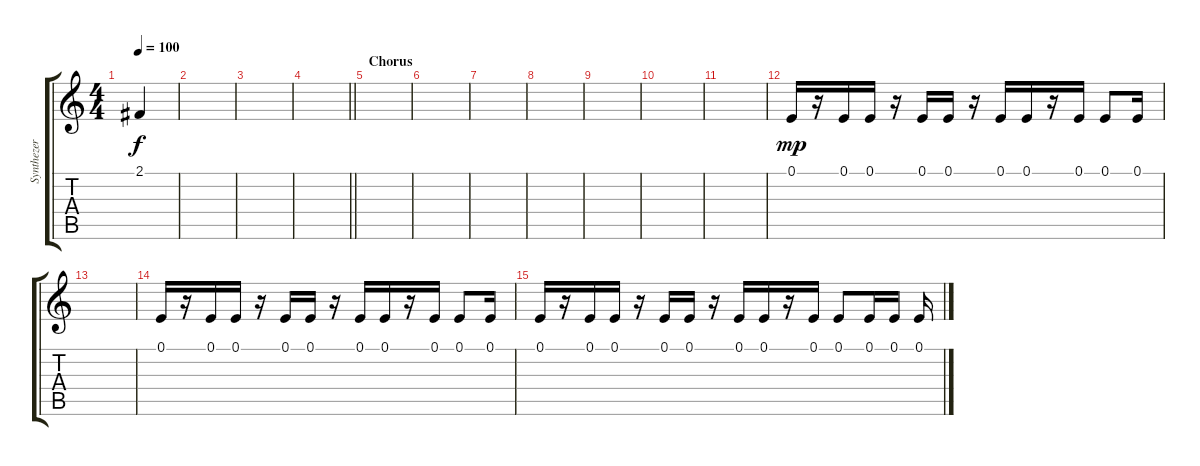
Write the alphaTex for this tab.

\track ("Synthezer" "Synthezer") {instrument electricpiano1}
\staff {score tabs}
\tuning (E4 B3 G3 D3 A2 E2) {hide}
\ts (4 4)
\tempo 100
\clef g2
\ks c
2.1{t}.4{dy f} |
|
|
\barLineRight lightlight
|
\section ("" "Chorus")
|
|
|
|
|
|
|
0.1.16{dy mp} r.16 0.1.16 0.1.16 r.16 0.1.16 0.1.16 r.16 0.1.16 0.1.16 r.16 0.1.16 0.1.8 0.1.16 |
|
0.1.16 r.16 0.1.16 0.1.16 r.16 0.1.16 0.1.16 r.16 0.1.16 0.1.16 r.16 0.1.16 0.1.8 0.1.16 |
0.1.16 r.16 0.1.16 0.1.16 r.16 0.1.16 0.1.16 r.16 0.1.16 0.1.16 r.16 0.1.16 0.1.8 0.1.16 0.1.16 0.1.16
